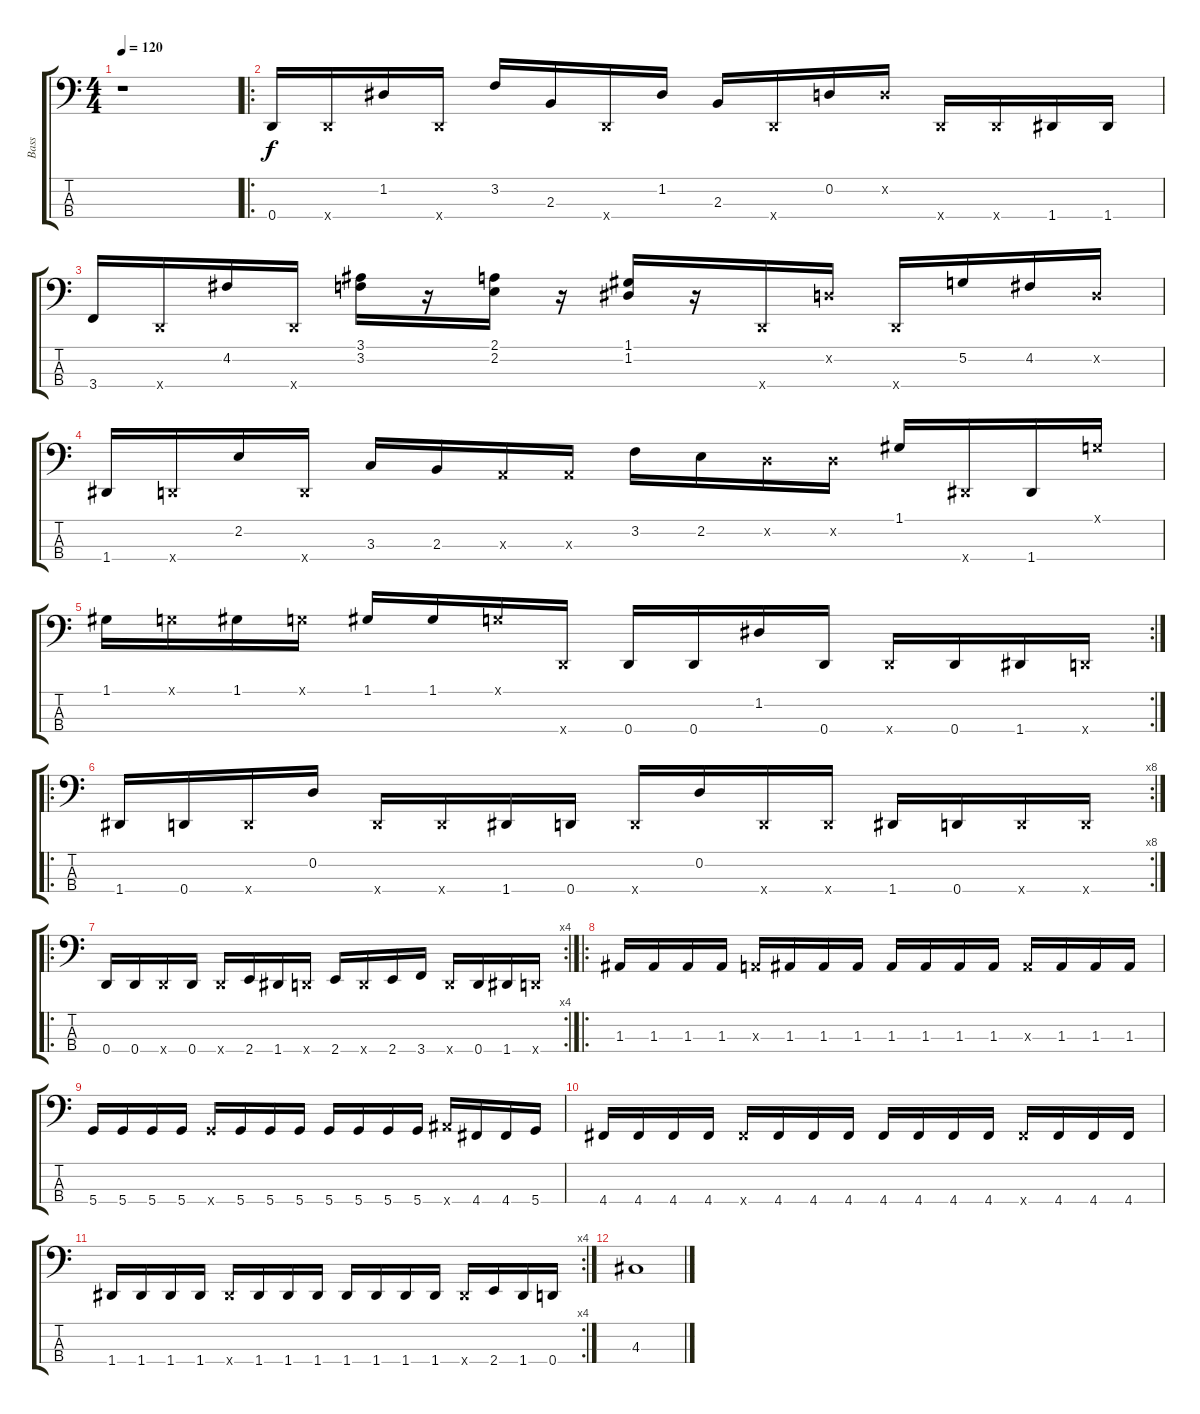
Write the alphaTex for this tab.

\track ("Bass" "Bass") {instrument electricbasspick}
\staff {score tabs}
\tuning (G2 D2 A1 D1) {hide}
\ts (4 4)
\tempo 120
\clef f4
\ks c
r.1{dy f} |
\ro
0.4.16 0.4{x}.16 1.2.16 0.4{x}.16 3.2.16 2.3.16 0.4{x}.16 1.2.16 2.3.16 0.4{x}.16 0.2.16 0.2{x}.16 0.4{x}.16 0.4{x}.16 1.4.16 1.4.16 |
3.4.16 0.4{x}.16 4.2.16 0.4{x}.16 (3.1 3.2).16 r.16 (2.1 2.2).16 r.16 (1.1 1.2).16 r.16 0.4{x}.16 0.2{x}.16 0.4{x}.16 5.2.16 4.2.16 0.2{x}.16 |
1.4.16 0.4{x}.16 2.2.16 0.4{x}.16 3.3.16 2.3.16 0.3{x}.16 0.3{x}.16 3.2.16 2.2.16 0.2{x}.16 0.2{x}.16 1.1.16 1.4{x}.16 1.4.16 0.1{x}.16 |
\rc 2
1.1.16 0.1{x}.16 1.1.16 0.1{x}.16 1.1.16 1.1.16 0.1{x}.16 0.4{x}.16 0.4.16 0.4.16 1.2.16 0.4.16 0.4{x}.16 0.4.16 1.4.16 0.4{x}.16 |
\ro
\rc 8
1.4.16 0.4.16 0.4{x}.16 0.2.16 0.4{x}.16 0.4{x}.16 1.4.16 0.4.16 0.4{x}.16 0.2.16 0.4{x}.16 0.4{x}.16 1.4.16 0.4.16 0.4{x}.16 0.4{x}.16 |
\ro
\rc 4
0.4.16 0.4.16 0.4{x}.16 0.4.16 0.4{x}.16 2.4.16 1.4.16 0.4{x}.16 2.4.16 0.4{x}.16 2.4.16 3.4.16 0.4{x}.16 0.4.16 1.4.16 0.4{x}.16 |
\ro
1.3.16 1.3.16 1.3.16 1.3.16 0.3{x}.16 1.3.16 1.3.16 1.3.16 1.3.16 1.3.16 1.3.16 1.3.16 1.3{x}.16 1.3.16 1.3.16 1.3.16 |
5.4.16 5.4.16 5.4.16 5.4.16 5.4{x}.16 5.4.16 5.4.16 5.4.16 5.4.16 5.4.16 5.4.16 5.4.16 8.4{x}.16 4.4.16 4.4.16 5.4.16 |
4.4.16 4.4.16 4.4.16 4.4.16 4.4{x}.16 4.4.16 4.4.16 4.4.16 4.4.16 4.4.16 4.4.16 4.4.16 4.4{x}.16 4.4.16 4.4.16 4.4.16 |
\rc 4
1.4.16 1.4.16 1.4.16 1.4.16 1.4{x}.16 1.4.16 1.4.16 1.4.16 1.4.16 1.4.16 1.4.16 1.4.16 1.4{x}.16 2.4.16 1.4.16 0.4.16 |
4.3.1
